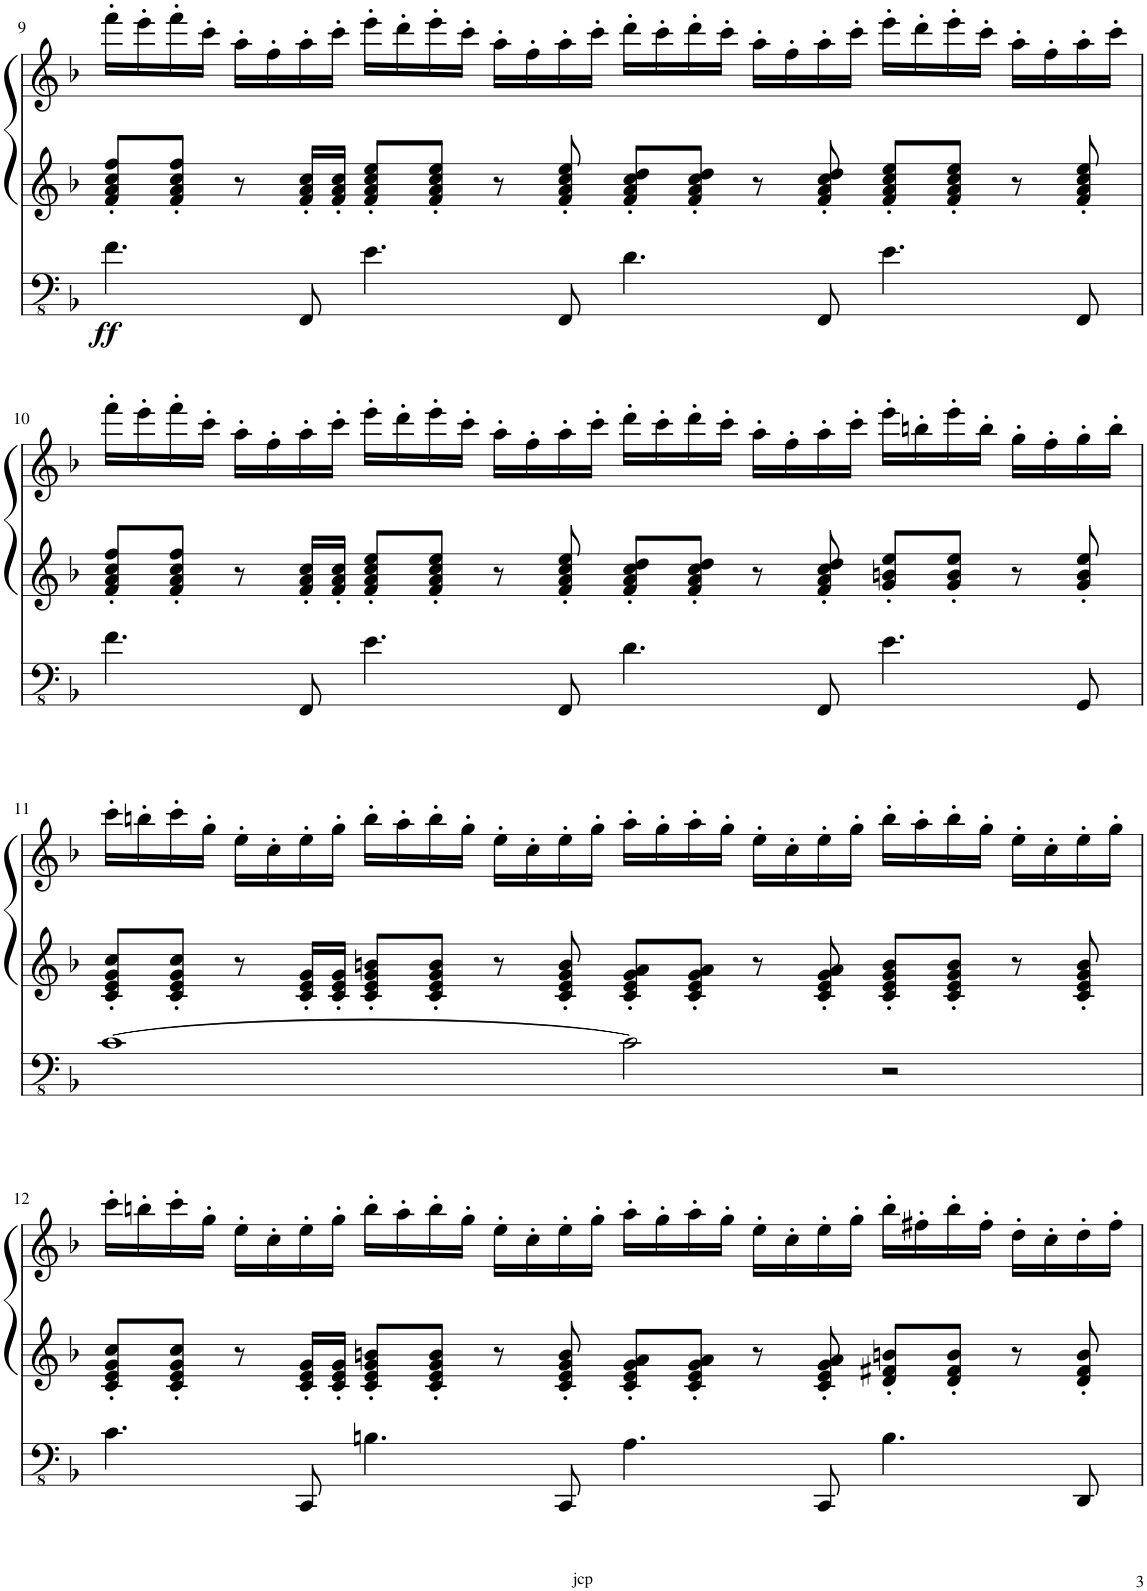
**kern	**kern	**kern	**dynam
*part1	*part1	*part1	*part1
*staff3	*staff2	*staff1	*staff1/2/3
*I"Orgue à tuyaux	*	*	*
*I'Org.	*	*	*
!!LO:PB:g=z
*clefFv4	*clefG2	*clefG2	*
*k[b-]	*k[b-]	*k[b-]	*
*M4/2	*M4/2	*M4/2	*
=9	=9	=9	=9
!	!	!	!LO:DY:b=3
4.F\	8f/' 8a/' 8cc/' 8ff/'L	16fff'\LL	ff
.	.	16eee'\	.
.	8f/' 8a/' 8cc/' 8ff/'J	16fff'\	.
.	.	16ccc'\JJ	.
.	8r	16aa'\LL	.
.	.	16ff'\	.
8FFF/	16f/' 16a/' 16cc/'LL	16aa'\	.
.	16f/' 16a/' 16cc/'JJ	16ccc'\JJ	.
4.E\	8f/' 8a/' 8cc/' 8ee/'L	16eee'\LL	.
.	.	16ddd'\	.
.	8f/' 8a/' 8cc/' 8ee/'J	16eee'\	.
.	.	16ccc'\JJ	.
.	8r	16aa'\LL	.
.	.	16ff'\	.
8FFF/	8f/' 8a/' 8cc/' 8ee/'	16aa'\	.
.	.	16ccc'\JJ	.
4.D\	8f/' 8a/' 8cc/' 8dd/'L	16ddd'\LL	.
.	.	16ccc'\	.
.	8f/' 8a/' 8cc/' 8dd/'J	16ddd'\	.
.	.	16ccc'\JJ	.
.	8r	16aa'\LL	.
.	.	16ff'\	.
8FFF/	8f/' 8a/' 8cc/' 8dd/'	16aa'\	.
.	.	16ccc'\JJ	.
4.E\	8f/' 8a/' 8cc/' 8ee/'L	16eee'\LL	.
.	.	16ddd'\	.
.	8f/' 8a/' 8cc/' 8ee/'J	16eee'\	.
.	.	16ccc'\JJ	.
.	8r	16aa'\LL	.
.	.	16ff'\	.
8FFF/	8f/' 8a/' 8cc/' 8ee/'	16aa'\	.
.	.	16ccc'\JJ	.
!!LO:LB:g=z
=10	=10	=10	=10
4.F\	8f/' 8a/' 8cc/' 8ff/'L	16fff'\LL	.
.	.	16eee'\	.
.	8f/' 8a/' 8cc/' 8ff/'J	16fff'\	.
.	.	16ccc'\JJ	.
.	8r	16aa'\LL	.
.	.	16ff'\	.
8FFF/	16f/' 16a/' 16cc/'LL	16aa'\	.
.	16f/' 16a/' 16cc/'JJ	16ccc'\JJ	.
4.E\	8f/' 8a/' 8cc/' 8ee/'L	16eee'\LL	.
.	.	16ddd'\	.
.	8f/' 8a/' 8cc/' 8ee/'J	16eee'\	.
.	.	16ccc'\JJ	.
.	8r	16aa'\LL	.
.	.	16ff'\	.
8FFF/	8f/' 8a/' 8cc/' 8ee/'	16aa'\	.
.	.	16ccc'\JJ	.
4.D\	8f/' 8a/' 8cc/' 8dd/'L	16ddd'\LL	.
.	.	16ccc'\	.
.	8f/' 8a/' 8cc/' 8dd/'J	16ddd'\	.
.	.	16ccc'\JJ	.
.	8r	16aa'\LL	.
.	.	16ff'\	.
8FFF/	8f/' 8a/' 8cc/' 8dd/'	16aa'\	.
.	.	16ccc'\JJ	.
4.E\	8g/' 8bn/' 8ee/'L	16eee'\LL	.
.	.	16bbn'\	.
.	8g/' 8b/' 8ee/'J	16eee'\	.
.	.	16bb'\JJ	.
.	8r	16gg'\LL	.
.	.	16ff'\	.
8GGG/	8g/' 8b/' 8ee/'	16gg'\	.
.	.	16bb'\JJ	.
!!LO:LB:g=z
=11	=11	=11	=11
[1C	8c/' 8e/' 8g/' 8cc/'L	16ccc'\LL	.
.	.	16bbn'\	.
.	8c/' 8e/' 8g/' 8cc/'J	16ccc'\	.
.	.	16gg'\JJ	.
.	8r	16ee'\LL	.
.	.	16cc'\	.
.	16c/' 16e/' 16g/'LL	16ee'\	.
.	16c/' 16e/' 16g/'JJ	16gg'\JJ	.
.	8c/' 8e/' 8g/' 8bn/'L	16bb'\LL	.
.	.	16aa'\	.
.	8c/' 8e/' 8g/' 8b/'J	16bb'\	.
.	.	16gg'\JJ	.
.	8r	16ee'\LL	.
.	.	16cc'\	.
.	8c/' 8e/' 8g/' 8b/'	16ee'\	.
.	.	16gg'\JJ	.
2C\]	8c/' 8e/' 8g/' 8a/'L	16aa'\LL	.
.	.	16gg'\	.
.	8c/' 8e/' 8g/' 8a/'J	16aa'\	.
.	.	16gg'\JJ	.
.	8r	16ee'\LL	.
.	.	16cc'\	.
.	8c/' 8e/' 8g/' 8a/'	16ee'\	.
.	.	16gg'\JJ	.
2r	8c/' 8e/' 8g/' 8b/'L	16bb'\LL	.
.	.	16aa'\	.
.	8c/' 8e/' 8g/' 8b/'J	16bb'\	.
.	.	16gg'\JJ	.
.	8r	16ee'\LL	.
.	.	16cc'\	.
.	8c/' 8e/' 8g/' 8b/'	16ee'\	.
.	.	16gg'\JJ	.
!!LO:LB:g=z
=12	=12	=12	=12
4.C\	8c/' 8e/' 8g/' 8cc/'L	16ccc'\LL	.
.	.	16bbn'\	.
.	8c/' 8e/' 8g/' 8cc/'J	16ccc'\	.
.	.	16gg'\JJ	.
.	8r	16ee'\LL	.
.	.	16cc'\	.
8CCC/	16c/' 16e/' 16g/'LL	16ee'\	.
.	16c/' 16e/' 16g/'JJ	16gg'\JJ	.
4.BBn\	8c/' 8e/' 8g/' 8bn/'L	16bb'\LL	.
.	.	16aa'\	.
.	8c/' 8e/' 8g/' 8b/'J	16bb'\	.
.	.	16gg'\JJ	.
.	8r	16ee'\LL	.
.	.	16cc'\	.
8CCC/	8c/' 8e/' 8g/' 8b/'	16ee'\	.
.	.	16gg'\JJ	.
4.AA\	8c/' 8e/' 8g/' 8a/'L	16aa'\LL	.
.	.	16gg'\	.
.	8c/' 8e/' 8g/' 8a/'J	16aa'\	.
.	.	16gg'\JJ	.
.	8r	16ee'\LL	.
.	.	16cc'\	.
8CCC/	8c/' 8e/' 8g/' 8a/'	16ee'\	.
.	.	16gg'\JJ	.
4.BB\	8d/' 8f#X/' 8bn/'L	16bb'\LL	.
.	.	16ff#X'\	.
.	8d/' 8f#/' 8b/'J	16bb'\	.
.	.	16ff#'\JJ	.
.	8r	16dd'\LL	.
.	.	16cc'\	.
8DDD/	8d/' 8f#/' 8b/'	16dd'\	.
.	.	16ff#'\JJ	.
=	=	=	=
*-	*-	*-	*-
